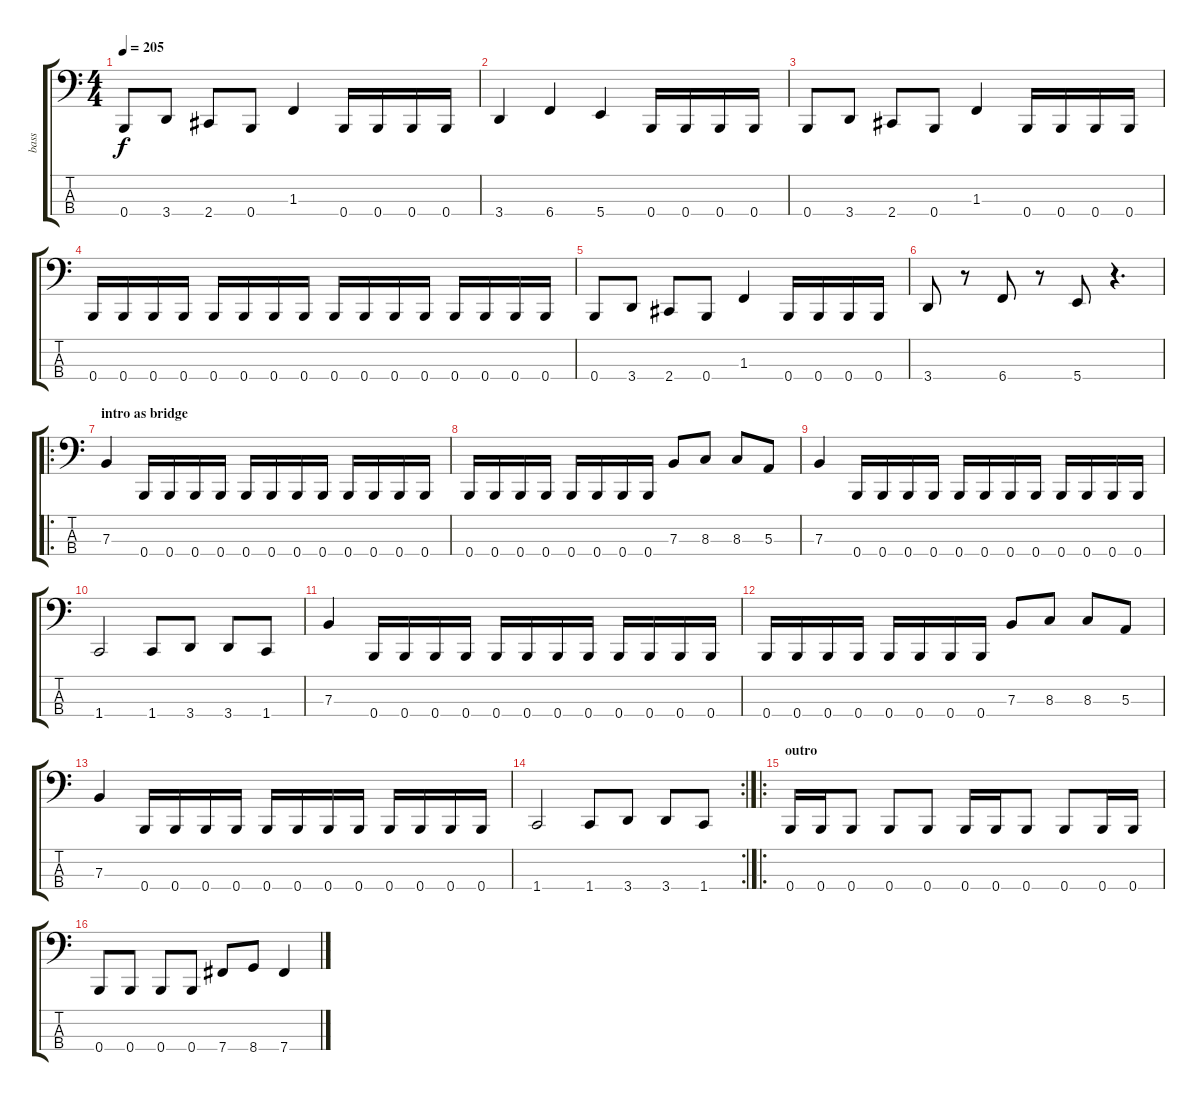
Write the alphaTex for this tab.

\track ("bass" "bass") {instrument electricbasspick}
\staff {score tabs}
\tuning (D2 A1 E1 B0) {hide}
\ts (4 4)
\tempo 205
\clef f4
\ks c
0.4.8{dy f} 3.4.8 2.4.8 0.4.8 1.3.4 0.4.16 0.4.16 0.4.16 0.4.16 |
3.4.4 6.4.4 5.4.4 0.4.16 0.4.16 0.4.16 0.4.16 |
0.4.8 3.4.8 2.4.8 0.4.8 1.3.4 0.4.16 0.4.16 0.4.16 0.4.16 |
0.4.16 0.4.16 0.4.16 0.4.16 0.4.16 0.4.16 0.4.16 0.4.16 0.4.16 0.4.16 0.4.16 0.4.16 0.4.16 0.4.16 0.4.16 0.4.16 |
0.4.8 3.4.8 2.4.8 0.4.8 1.3.4 0.4.16 0.4.16 0.4.16 0.4.16 |
3.4.8 r.8 6.4.8 r.8 5.4.8 r.4{d} |
\ro
\section ("" "intro as bridge")
7.3.4 0.4.16 0.4.16 0.4.16 0.4.16 0.4.16 0.4.16 0.4.16 0.4.16 0.4.16 0.4.16 0.4.16 0.4.16 |
0.4.16 0.4.16 0.4.16 0.4.16 0.4.16 0.4.16 0.4.16 0.4.16 7.3.8 8.3.8 8.3.8 5.3.8 |
7.3.4 0.4.16 0.4.16 0.4.16 0.4.16 0.4.16 0.4.16 0.4.16 0.4.16 0.4.16 0.4.16 0.4.16 0.4.16 |
1.4.2 1.4.8 3.4.8 3.4.8 1.4.8 |
7.3.4 0.4.16 0.4.16 0.4.16 0.4.16 0.4.16 0.4.16 0.4.16 0.4.16 0.4.16 0.4.16 0.4.16 0.4.16 |
0.4.16 0.4.16 0.4.16 0.4.16 0.4.16 0.4.16 0.4.16 0.4.16 7.3.8 8.3.8 8.3.8 5.3.8 |
7.3.4 0.4.16 0.4.16 0.4.16 0.4.16 0.4.16 0.4.16 0.4.16 0.4.16 0.4.16 0.4.16 0.4.16 0.4.16 |
\rc 2
1.4.2 1.4.8 3.4.8 3.4.8 1.4.8 |
\ro
\section ("" "outro")
0.4.16 0.4.16 0.4.8 0.4.8 0.4.8 0.4.16 0.4.16 0.4.8 0.4.8 0.4.16 0.4.16 |
0.4.8 0.4.8 0.4.8 0.4.8 7.4.8 8.4.8 7.4.4
